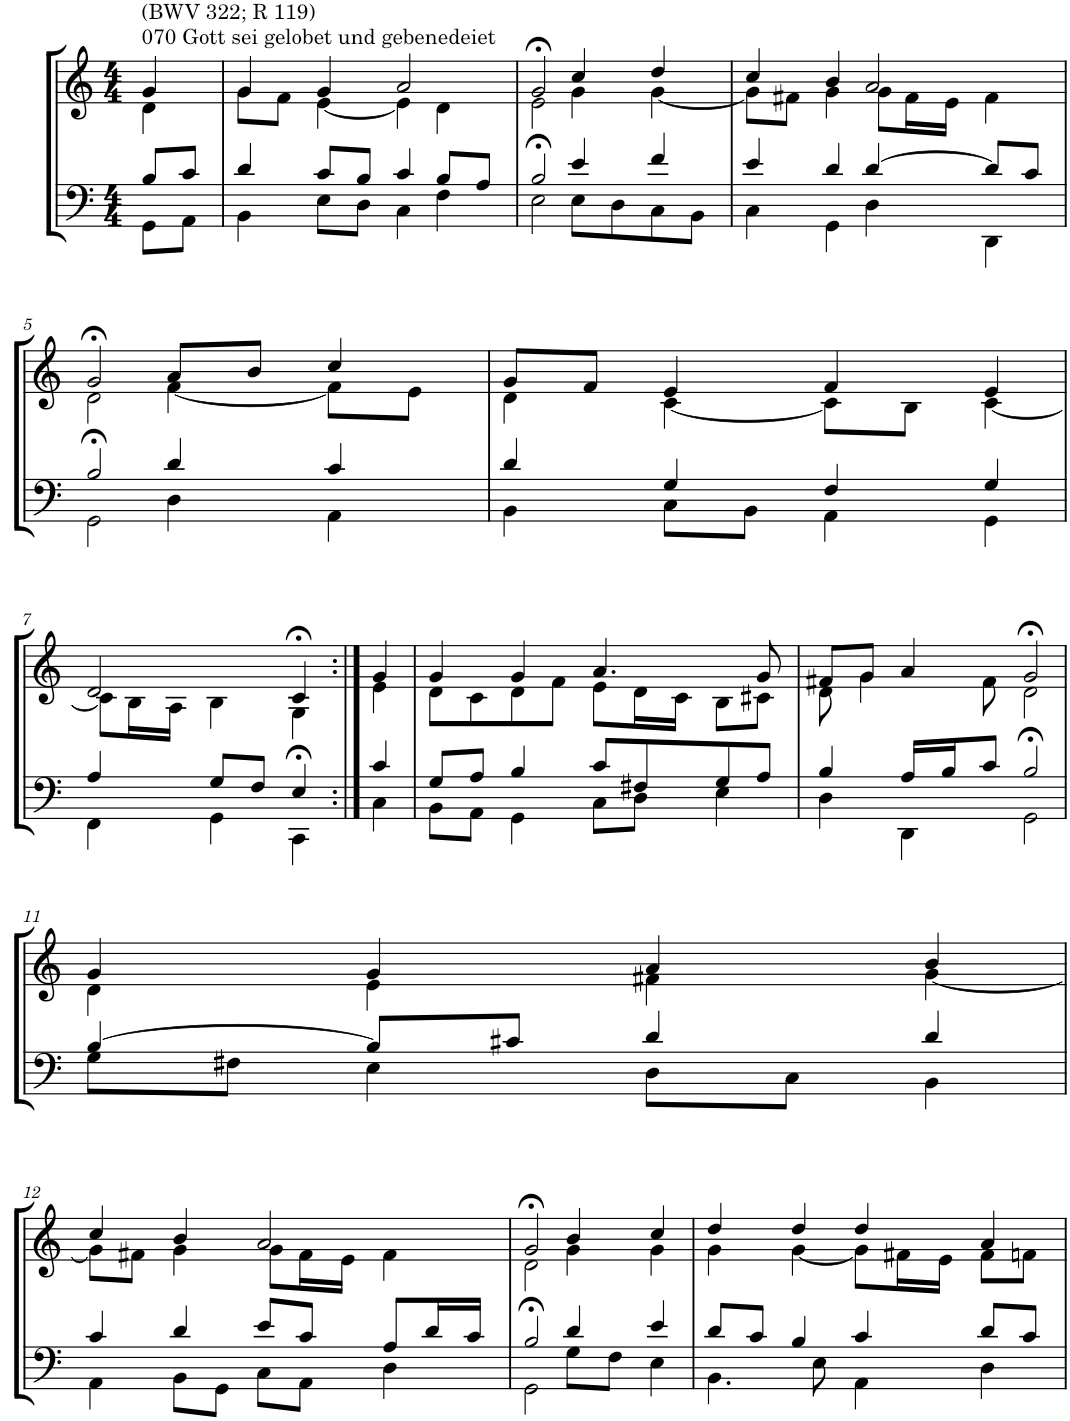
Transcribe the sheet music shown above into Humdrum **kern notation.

**kern	**kern
*part2	*part1
*staff2	*staff1
*I"Tenor/Baß	*I"Sopran/Alt
*clefF4	*clefG2
*k[]	*k[]
*M4/4	*M4/4
=1	=1
*^	*^
!	!	!LO:TX:a:t=070 Gott sei gelobet und gebenedeiet	!
!	!	!LO:TX:a:t=(BWV 322; R 119)	!
8B/L	8GG\L	4g/	4d\
8c/J	8AA\J	.	.
=2	=2	=2	=2
4d/	4BB\	4g/	8g\L
.	.	.	8f\J
8c/L	8E\L	4g/	[4e\
8B/J	8D\J	.	.
4c/	4C\	2a/	4e\]
8B/L	4F\	.	4d\
8A/J	.	.	.
=3	=3	=3	=3
2B/	2E>\	2g>/	2e\
4e/	8E\L	4cc/	4g\
.	8D\	.	.
4f/	8C\	4dd/	[4g\
.	8BB\J	.	.
=4	=4	=4	=4
4e/	4C\	4cc/	8g\L]
.	.	.	8f#X\J
4d/	4GG\	4b/	4g\
[4d/	4D\	2a/	8g\L
.	.	.	16f#\L
.	.	.	16e\JJ
8d/L]	4DD\	.	4f#\
8c/J	.	.	.
!!LO:LB:g=z	!!
=5	=5	=5	=5
2B/	2GG>\	2g>/	2d\
4d/	4D\	8a/L	[4f\
.	.	8b/J	.
4c/	4AA\	4cc/	8f\L]
.	.	.	8e\J
=6	=6	=6	=6
4d/	4BB\	8g/L	4d\
.	.	8f/J	.
4G/	8C\L	4e/	[4c\
.	8BB\J	.	.
4F/	4AA\	4f/	8c\L]
.	.	.	8B\J
4G/	4GG\	4e/	[4c\
!!LO:LB:g=z	!!
=7	=7	=7	=7
4A/	4FF\	2d/	8c\L]
.	.	.	16B\L
.	.	.	16A\JJ
8G/L	4GG\	.	4B\
8F/J	.	.	.
4E/	4CC>\	4c>/	4G\
=8:|!	=8:|!	=8:|!	=8:|!
4c/	4C\	4g/	4e\
=9	=9	=9	=9
8G/L	8BB\L	4g/	8d\L
8A/J	8AA\J	.	8c\
4B/	4GG\	4g/	8d\
.	.	.	8f\J
8c/L	8C\L	4.a/	8e\L
8F#X/	8D\J	.	16d\L
.	.	.	16c\JJ
8G/	4E\	.	8B\L
8A/J	.	8g/	8c#X\J
=10	=10	=10	=10
4B/	4D\	8f#X/L	8d\
.	.	8g/J	4g\
16A/LL	4DD\	4a/	.
16B/J	.	.	.
8c/J	.	.	8f#\
2B/	2GG>\	2g>/	2d\
!!LO:LB:g=z	!!
=11	=11	=11	=11
[4B/	8G\L	4g/	4d\
.	8F#X\J	.	.
8B/L]	4E\	4g/	4e\
8c#X/J	.	.	.
4d/	8D\L	4a/	4f#X\
.	8C\J	.	.
4d/	4BB\	4b/	[4g\
!!LO:LB:g=z	!!
=12	=12	=12	=12
4c/	4AA\	4cc/	8g\L]
.	.	.	8f#X\J
4d/	8BB\L	4b/	4g\
.	8GG\J	.	.
8e/L	8C\L	2a/	8g\L
8c/J	8AA\J	.	16f#\L
.	.	.	16e\JJ
8A/L	4D\	.	4f#\
16d/L	.	.	.
16c/JJ	.	.	.
=13	=13	=13	=13
2B/	2GG>\	2g>/	2d\
4d/	8G\L	4b/	4g\
.	8F\J	.	.
4e/	4E\	4cc/	4g\
=14	=14	=14	=14
8d/L	4.BB\	4dd/	4g\
8c/J	.	.	.
4B/	.	4dd/	[4g\
.	8E\	.	.
4c/	4AA\	4dd/	8g\L]
.	.	.	16f#X\L
.	.	.	16e\JJ
8d/L	4D\	4a/	8f#\L
8c/J	.	.	8fn\J
*v	*v	*	*
*	*v	*v
=	=
*-	*-
